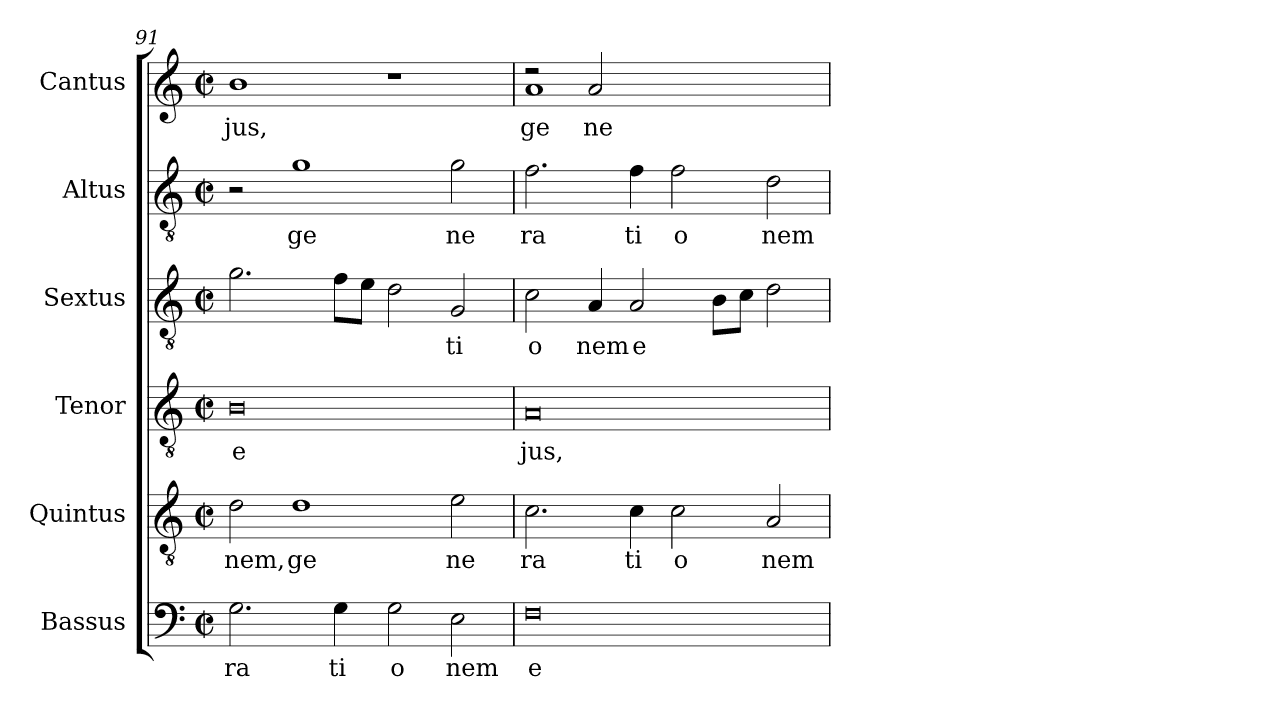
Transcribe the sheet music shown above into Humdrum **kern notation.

**kern	**text	**kern	**text	**kern	**text	**kern	**text	**kern	**text	**kern	**text
*part6	*part6	*part5	*part5	*part4	*part4	*part3	*part3	*part2	*part2	*part1	*part1
*staff6	*staff6	*staff5	*staff5	*staff4	*staff4	*staff3	*staff3	*staff2	*staff2	*staff1	*staff1
*I"Bassus	*	*I"Quintus	*	*I"Tenor	*	*I"Sextus	*	*I"Altus	*	*I"Cantus	*
*clefF4	*	*clefGv2	*	*clefGv2	*	*clefGv2	*	*clefGv2	*	*clefG2	*
*M2/2	*	*M2/2	*	*M2/2	*	*M2/2	*	*M2/2	*	*M2/2	*
*met(c|)	*	*met(c|)	*	*met(c|)	*	*met(c|)	*	*met(c|)	*	*met(c|)	*
=91	=91	=91	=91	=91	=91	=91	=91	=91	=91	=91	=91
!	!LO:LY:b:cj	!	!LO:LY:b:cj	!	!LO:LY:b:cj	!	!	!	!	!	!LO:LY:b:cj
2.G\	ra	2d\	nem,	0B	e	2.g\	.	2r	.	1b	jus,
!	!	!	!LO:LY:b:cj	!	!	!	!	!	!LO:LY:b:cj	!	!
.	.	1d	ge	.	.	.	.	1g	ge	.	.
!	!LO:LY:b:cj	!	!	!	!	!	!	!	!	!	!
4G\	ti	.	.	.	.	8f\L	.	.	.	.	.
.	.	.	.	.	.	8e\J	.	.	.	.	.
!	!LO:LY:b:cj	!	!	!	!	!	!	!	!	!	!
2G\	o	.	.	.	.	2d\	.	.	.	1r	.
!	!LO:LY:b:cj	!	!LO:LY:b:cj	!	!	!	!LO:LY:b:cj	!	!LO:LY:b:cj	!	!
2E\	nem	2e\	ne	.	.	2G/	ti	2g\	ne	.	.
=92	=92	=92	=92	=92	=92	=92	=92	=92	=92	=92	=92
!LO:N:vis=0	!LO:LY:b:cj	!	!LO:LY:b:cj	!LO:N:vis=0	!LO:LY:b:cj	!	!LO:LY:b:cj	!	!LO:LY:b:cj	!	!LO:LY:b:cj
*	*	*	*	*	*	*	*	*	*	*^	*
1F	e	2.c\	ra	1A	jus,	2c\	o	2.f\	ra	2r	1a	ge
!	!	!	!	!	!	!	!LO:LY:b:cj	!	!	!	!	!LO:LY:b:cj
.	.	.	.	.	.	4A/	nem	.	.	2a/	.	ne
!	!	!	!LO:LY:b:cj	!	!	!	!LO:LY:b:cj	!	!LO:LY:b:cj	!	!	!
.	.	4c\	ti	.	.	2A/	e	4f\	ti	.	.	.
!	!	!	!LO:LY:b:cj	!	!	!	!	!	!LO:LY:b:cj	!	!	!
1ryy	.	2c\	o	1ryy	.	.	.	2f\	o	1ryy	1ryy	.
.	.	.	.	.	.	8B\L	.	.	.	.	.	.
.	.	.	.	.	.	8c\J	.	.	.	.	.	.
!	!	!	!LO:LY:b:cj	!	!	!	!	!	!LO:LY:b:cj	!	!	!
.	.	2A/	nem	.	.	2d\	.	2d\	nem	.	.	.
*	*	*	*	*	*	*	*	*	*	*v	*v	*
=	=	=	=	=	=	=	=	=	=	=	=
*-	*-	*-	*-	*-	*-	*-	*-	*-	*-	*-	*-
